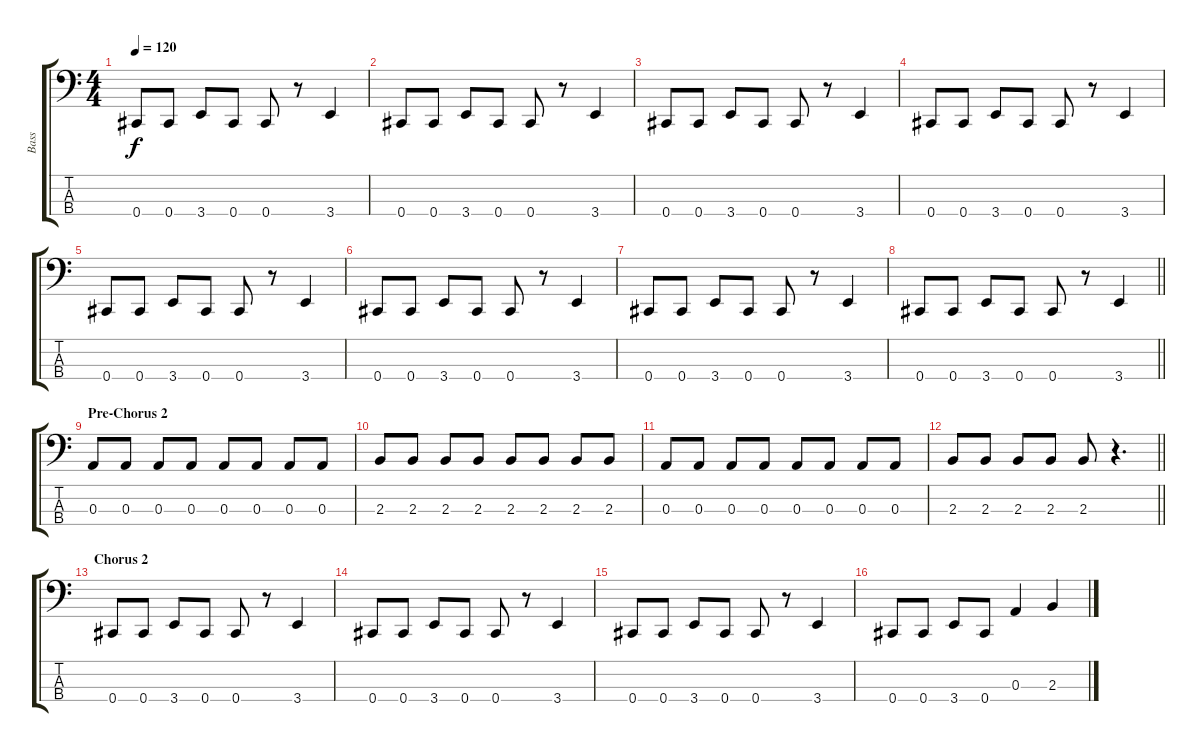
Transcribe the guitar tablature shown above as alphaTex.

\track ("Bass" "Bass") {instrument electricbasspick}
\staff {score tabs}
\tuning (G2 D2 A1 Db1) {hide}
\ts (4 4)
\tempo 120
\clef f4
\ks c
0.4.8{dy f} 0.4.8 3.4.8 0.4.8 0.4.8 r.8 3.4.4 |
0.4.8 0.4.8 3.4.8 0.4.8 0.4.8 r.8 3.4.4 |
0.4.8 0.4.8 3.4.8 0.4.8 0.4.8 r.8 3.4.4 |
0.4.8 0.4.8 3.4.8 0.4.8 0.4.8 r.8 3.4.4 |
0.4.8 0.4.8 3.4.8 0.4.8 0.4.8 r.8 3.4.4 |
0.4.8 0.4.8 3.4.8 0.4.8 0.4.8 r.8 3.4.4 |
0.4.8 0.4.8 3.4.8 0.4.8 0.4.8 r.8 3.4.4 |
\barLineRight lightlight
0.4.8 0.4.8 3.4.8 0.4.8 0.4.8 r.8 3.4.4 |
\section ("" "Pre-Chorus 2")
0.3.8 0.3.8 0.3.8 0.3.8 0.3.8 0.3.8 0.3.8 0.3.8 |
2.3.8 2.3.8 2.3.8 2.3.8 2.3.8 2.3.8 2.3.8 2.3.8 |
0.3.8 0.3.8 0.3.8 0.3.8 0.3.8 0.3.8 0.3.8 0.3.8 |
\barLineRight lightlight
2.3.8 2.3.8 2.3.8 2.3.8 2.3.8 r.4{d} |
\section ("" "Chorus 2")
0.4.8 0.4.8 3.4.8 0.4.8 0.4.8 r.8 3.4.4 |
0.4.8 0.4.8 3.4.8 0.4.8 0.4.8 r.8 3.4.4 |
0.4.8 0.4.8 3.4.8 0.4.8 0.4.8 r.8 3.4.4 |
0.4.8 0.4.8 3.4.8 0.4.8 0.3.4 2.3.4
